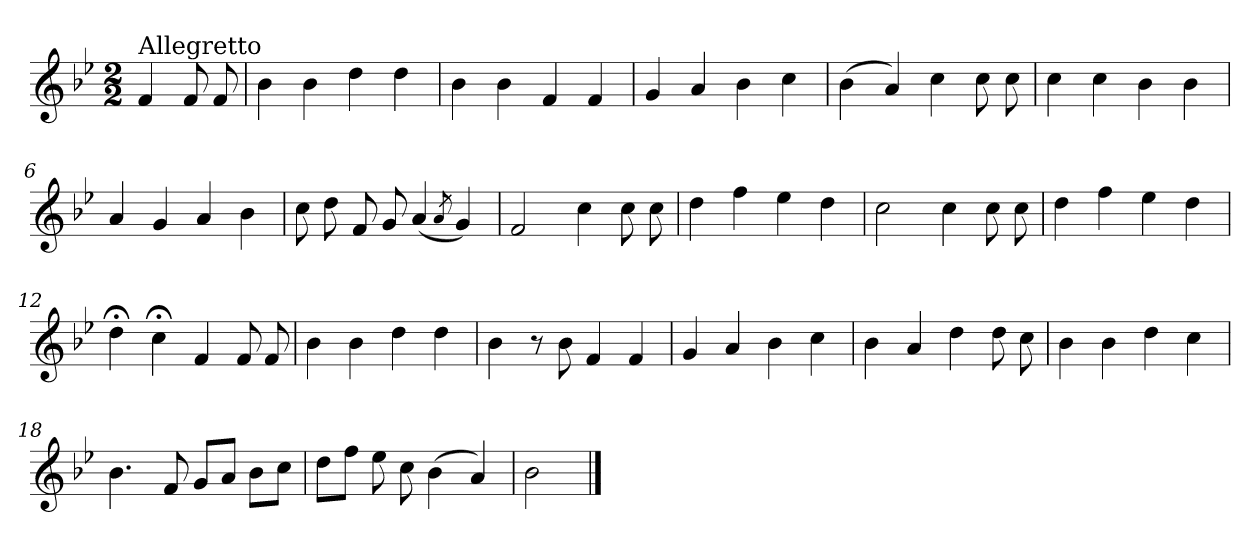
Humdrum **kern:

**kern
*part1
*staff1
*clefG2
*k[b-e-]
*B-:
*M2/2
=
!LO:TX:a:t=Allegretto
4f/
8f/
8f/
=1
4b-\
4b-\
4dd\
4dd\
=2
4b-\
4b-\
4f/
4f/
=3
4g/
4a/
4b-\
4cc\
=4
(>4b-\
4a/)
4cc\
8cc\
8cc\
!!LO:LB:g=z
=5
4cc\
4cc\
4b-\
4b-\
=6
4a/
4g/
4a/
4b-\
=7
8cc\
8dd\
8f/
8g/
(<4a/
8qa/
4g/)
=8
2f/
4cc\
8cc\
8cc\
=9
4dd\
4ff\
4ee-\
4dd\
=10
2cc\
4cc\
8cc\
8cc\
!!LO:LB:g=z
=11
4dd\
4ff\
4ee-\
4dd\
=12
4dd;<\
4cc;<\
4f/
8f/
8f/
=13
4b-\
4b-\
4dd\
4dd\
=14
4b-\
8r
8b-\
4f/
4f/
=15
4g/
4a/
4b-\
4cc\
=16
4b-\
4a/
4dd\
8dd\
8cc\
!!LO:LB:g=z
=17
4b-\
4b-\
4dd\
4cc\
=18
4.b-\
8f/
8g/L
8a/J
8b-\L
8cc\J
=19
8dd\L
8ff\J
8ee-\
8cc\
(>4b-\
4a/)
=20
2b-\
==
*-
